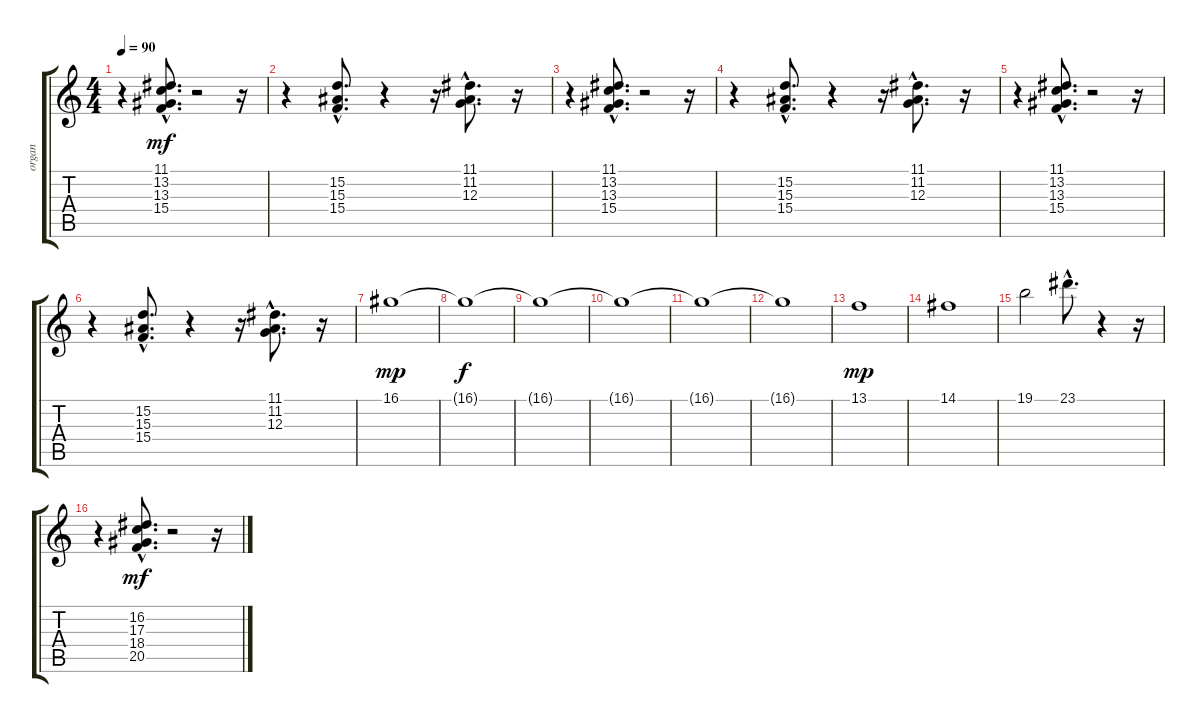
\track ("organ" "organ") {instrument rockorgan}
\staff {score tabs}
\tuning (E4 B3 G3 D3 A2 E2) {hide}
\ts (4 4)
\tempo 90
\clef g2
\ks c
r.4{dy mf} (11.1{hac} 13.2{hac} 13.3{hac} 15.4{hac}).8{d} r.2 r.16 |
r.4 (15.2{hac} 15.3{hac} 15.4{hac}).8{d} r.4 r.16 (11.1{hac} 11.2{hac} 12.3{hac}).8{d} r.16 |
r.4 (11.1{hac} 13.2{hac} 13.3{hac} 15.4{hac}).8{d} r.2 r.16 |
r.4 (15.2{hac} 15.3{hac} 15.4{hac}).8{d} r.4 r.16 (11.1{hac} 11.2{hac} 12.3{hac}).8{d} r.16 |
r.4 (11.1{hac} 13.2{hac} 13.3{hac} 15.4{hac}).8{d} r.2 r.16 |
r.4 (15.2{hac} 15.3{hac} 15.4{hac}).8{d} r.4 r.16 (11.1{hac} 11.2{hac} 12.3{hac}).8{d} r.16 |
16.1.1{dy mp} |
16.1{t}.1{dy f} |
16.1{t}.1 |
16.1{t}.1 |
16.1{t}.1 |
16.1{t}.1 |
13.1.1{dy mp} |
14.1.1 |
19.1.2 23.1{hac}.8{d} r.4 r.16 |
r.4 (16.2{hac} 17.3{hac} 18.4{hac} 20.5{hac}).8{d dy mf} r.2 r.16
